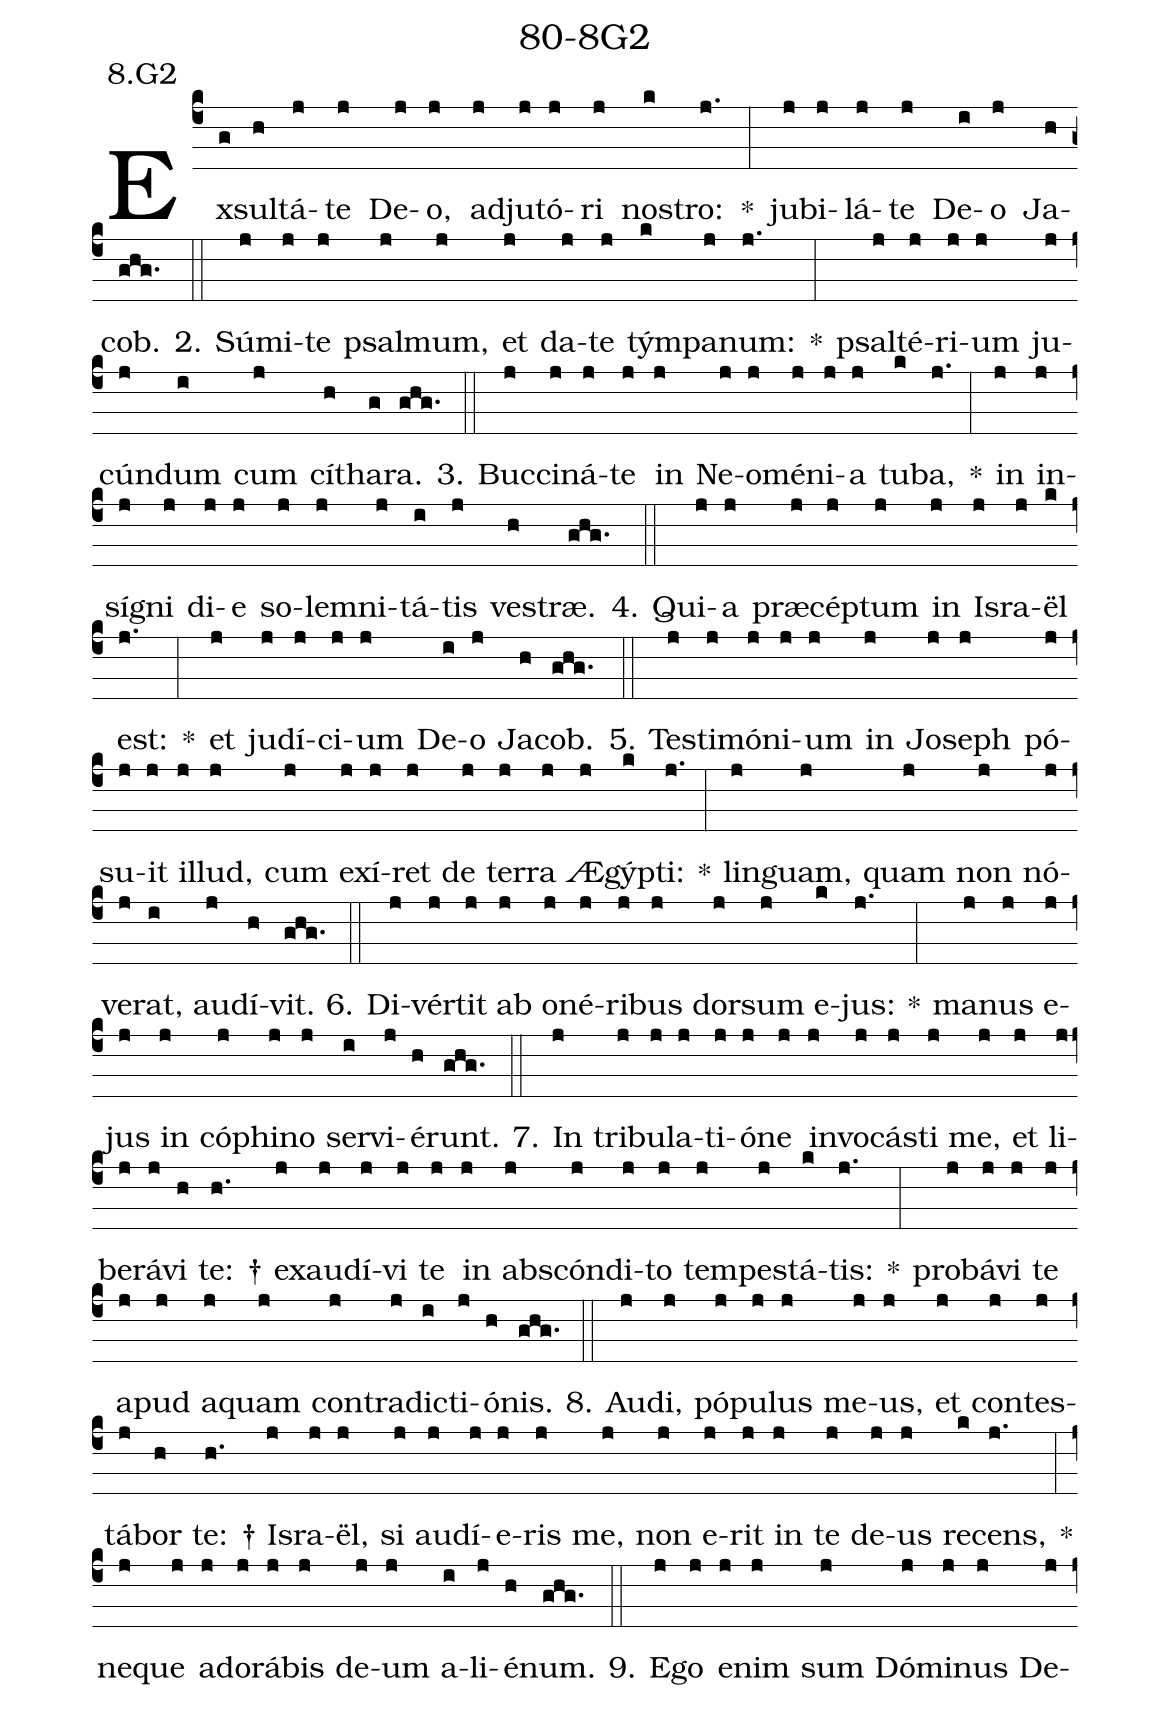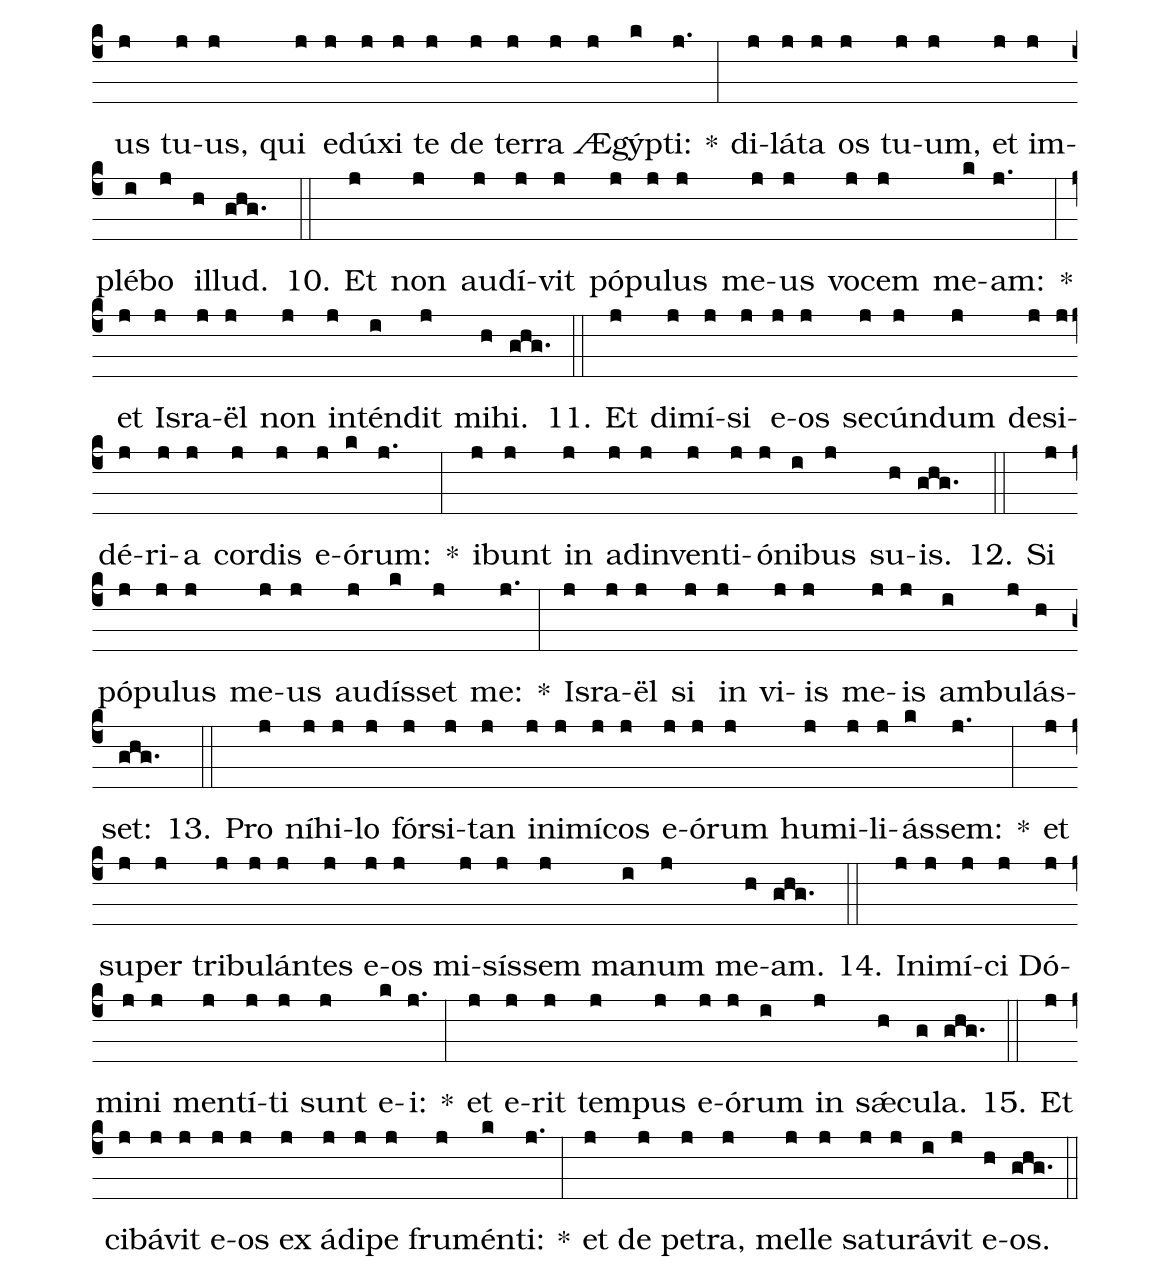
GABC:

name: 80-8G2;
annotation: 8.G2;
%%
(c4)Ex(g)sul(h)tá(j)te(j) De(j)o,(j) ad(j)ju(j)tó(j)ri(j) nos(k)tro:(j.) *(:) ju(j)bi(j)lá(j)te(j) De(i)o(j) Ja(h)cob.(ghg.) (::)
2. Sú(j)mi(j)te(j) psal(j)mum,(j) et(j) da(j)te(j) tým(k)pa(j)num:(j.) *(:) psal(j)té(j)ri(j)um(j) ju(j)cún(j)dum(i) cum(j) cí(h)tha(g)ra.(ghg.) (::)
3. Buc(j)ci(j)ná(j)te(j) in(j) Ne(j)o(j)mé(j)ni(j)a(j) tu(k)ba,(j.) *(:) in(j) in(j)sí(j)gni(j) di(j)e(j) so(j)lem(j)ni(j)tá(i)tis(j) ves(h)træ.(ghg.) (::)
4. Qui(j)a(j) præ(j)cép(j)tum(j) in(j) Is(j)ra(j)ël(k) est:(j.) *(:) et(j) ju(j)dí(j)ci(j)um(j) De(i)o(j) Ja(h)cob.(ghg.) (::)
5. Tes(j)ti(j)mó(j)ni(j)um(j) in(j) Jo(j)seph(j) pó(j)su(j)it(j) il(j)lud,(j) cum(j) ex(j)í(j)ret(j) de(j) ter(j)ra(j) Æ(j)gýp(k)ti:(j.) *(:) lin(j)guam,(j) quam(j) non(j) nó(j)ve(j)rat,(i) au(j)dí(h)vit.(ghg.) (::)
6. Di(j)vér(j)tit(j) ab(j) o(j)né(j)ri(j)bus(j) dor(j)sum(j) e(k)jus:(j.) *(:) ma(j)nus(j) e(j)jus(j) in(j) có(j)phi(j)no(j) ser(i)vi(j)é(h)runt.(ghg.) (::)
7. In(j) tri(j)bu(j)la(j)ti(j)ó(j)ne(j) in(j)vo(j)cás(j)ti(j) me,(j) et(j) li(j)be(j)rá(j)vi(h) te: †(h.) ex(j)au(j)dí(j)vi(j) te(j) in(j) abs(j)cón(j)di(j)to(j) tem(j)pes(j)tá(k)tis:(j.) *(:) pro(j)bá(j)vi(j) te(j) a(j)pud(j) a(j)quam(j) con(j)tra(j)dic(i)ti(j)ó(h)nis.(ghg.) (::)
8. Au(j)di,(j) pó(j)pu(j)lus(j) me(j)us,(j) et(j) con(j)tes(j)tá(j)bor(h) te: †(h.) Is(j)ra(j)ël,(j) si(j) au(j)dí(j)e(j)ris(j) me,(j) non(j) e(j)rit(j) in(j) te(j) de(j)us(j) re(k)cens,(j.) *(:) ne(j)que(j) ad(j)o(j)rá(j)bis(j) de(j)um(j) a(i)li(j)é(h)num.(ghg.) (::)
9. E(j)go(j) e(j)nim(j) sum(j) Dó(j)mi(j)nus(j) De(j)us(j) tu(j)us,(j) qui(j) e(j)dú(j)xi(j) te(j) de(j) ter(j)ra(j) Æ(j)gýp(k)ti:(j.) *(:) di(j)lá(j)ta(j) os(j) tu(j)um,(j) et(j) im(j)plé(i)bo(j) il(h)lud.(ghg.) (::)
10. Et(j) non(j) au(j)dí(j)vit(j) pó(j)pu(j)lus(j) me(j)us(j) vo(j)cem(j) me(k)am:(j.) *(:) et(j) Is(j)ra(j)ël(j) non(j) in(j)tén(i)dit(j) mi(h)hi.(ghg.) (::)
11. Et(j) di(j)mí(j)si(j) e(j)os(j) se(j)cún(j)dum(j) de(j)si(j)dé(j)ri(j)a(j) cor(j)dis(j) e(j)ó(k)rum:(j.) *(:) i(j)bunt(j) in(j) ad(j)in(j)ven(j)ti(j)ó(j)ni(i)bus(j) su(h)is.(ghg.) (::)
12. Si(j) pó(j)pu(j)lus(j) me(j)us(j) au(j)dís(k)set(j) me:(j.) *(:) Is(j)ra(j)ël(j) si(j) in(j) vi(j)is(j) me(j)is(j) am(i)bu(j)lás(h)set:(ghg.) (::)
13. Pro(j) ní(j)hi(j)lo(j) fór(j)si(j)tan(j) in(j)i(j)mí(j)cos(j) e(j)ó(j)rum(j) hu(j)mi(j)li(j)ás(k)sem:(j.) *(:) et(j) su(j)per(j) tri(j)bu(j)lán(j)tes(j) e(j)os(j) mi(j)sís(j)sem(j) ma(i)num(j) me(h)am.(ghg.) (::)
14. In(j)i(j)mí(j)ci(j) Dó(j)mi(j)ni(j) men(j)tí(j)ti(j) sunt(j) e(k)i:(j.) *(:) et(j) e(j)rit(j) tem(j)pus(j) e(j)ó(j)rum(i) in(j) sǽ(h)cu(g)la.(ghg.) (::)
15. Et(j) ci(j)bá(j)vit(j) e(j)os(j) ex(j) á(j)di(j)pe(j) fru(j)mén(k)ti:(j.) *(:) et(j) de(j) pe(j)tra,(j) mel(j)le(j) sa(j)tu(j)rá(i)vit(j) e(h)os.(ghg.) (::)
